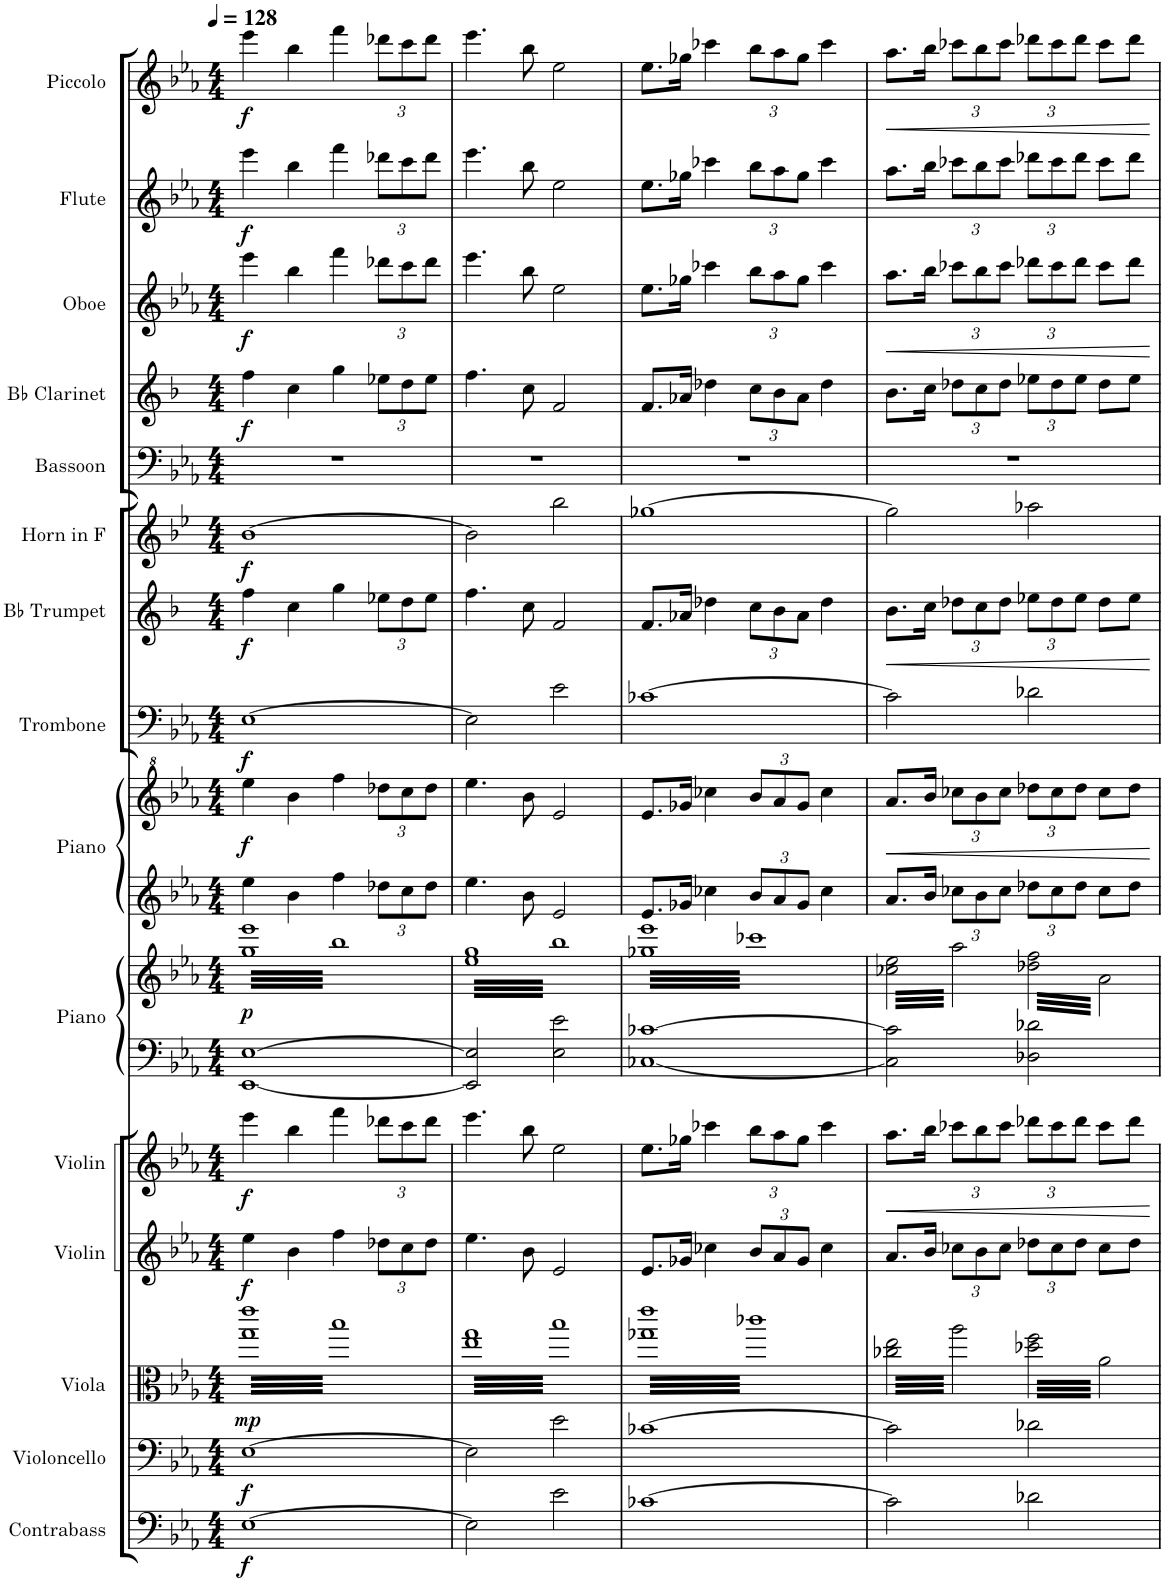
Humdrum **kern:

**kern	**dynam	**kern	**dynam	**kern	**dynam	**kern	**dynam	**kern	**dynam	**kern	**kern	**dynam	**kern	**kern	**dynam	**kern	**dynam	**kern	**dynam	**kern	**dynam	**kern	**kern	**dynam	**kern	**dynam	**kern	**dynam	**kern	**dynam
*part15	*part15	*part14	*part14	*part13	*part13	*part12	*part12	*part11	*part11	*part10	*part10	*part10	*part9	*part9	*part9	*part8	*part8	*part7	*part7	*part6	*part6	*part5	*part4	*part4	*part3	*part3	*part2	*part2	*part1	*part1
*staff17	*staff17	*staff16	*staff16	*staff15	*staff15	*staff14	*staff14	*staff13	*staff13	*staff12	*staff11	*staff11/12	*staff10	*staff9	*staff9/10	*staff8	*staff8	*staff7	*staff7	*staff6	*staff6	*staff5	*staff4	*staff4	*staff3	*staff3	*staff2	*staff2	*staff1	*staff1
*I"Contrabass	*	*I"Violoncello	*	*I"Viola	*	*I"Violin	*	*I"Violin	*	*I"Piano	*	*	*I"Piano	*	*	*I"Trombone	*	*I"Bb Trumpet	*	*I"Horn in F	*	*I"Bassoon	*I"Bb Clarinet	*	*I"Oboe	*	*I"Flute	*	*I"Piccolo	*
*I'Cb.	*	*I'Vc.	*	*I'Vla.	*	*I'Vln.	*	*I'Vln.	*	*I'Pno.	*	*	*I'Pno.	*	*	*I'Tbn.	*	*I'Bb Tpt.	*	*	*	*I'Bsn.	*I'Bb Cl.	*	*I'Ob.	*	*I'Fl.	*	*I'Picc.	*
*clefF4	*	*clefF4	*	*clefC3	*	*clefG2	*	*clefG2	*	*clefF4	*clefG2	*	*clefG2	*clefG^2	*	*clefF4	*	*clefG2	*	*clefG2	*	*clefF4	*clefG2	*	*clefG2	*	*clefG2	*	*clefG2	*
*Trd7c12	*	*	*	*Trd5c9	*	*Trd1c2	*	*Trd1c2	*	*	*	*	*	*	*	*	*	*Trd1c2	*	*Trd4c7	*	*	*Trd1c2	*	*	*	*	*	*Trd-7c-12	*
*k[b-e-a-]	*	*k[b-e-a-]	*	*k[b-e-a-]	*	*k[b-e-a-]	*	*k[b-e-a-]	*	*k[b-e-a-]	*k[b-e-a-]	*	*k[b-e-a-]	*k[b-e-a-]	*	*k[b-e-a-]	*	*k[b-]	*	*k[b-e-]	*	*k[b-e-a-]	*k[b-]	*	*k[b-e-a-]	*	*k[b-e-a-]	*	*k[b-e-a-]	*
*M4/4	*	*M4/4	*	*M4/4	*	*M4/4	*	*M4/4	*	*M4/4	*M4/4	*	*M4/4	*M4/4	*	*M4/4	*	*M4/4	*	*M4/4	*	*M4/4	*M4/4	*	*M4/4	*	*M4/4	*	*M4/4	*
*MM128	*	*MM128	*	*MM128	*	*MM128	*	*MM128	*	*MM128	*MM128	*	*MM128	*MM128	*	*MM128	*	*MM128	*	*MM128	*	*MM128	*MM128	*	*MM128	*	*MM128	*	*MM128	*
=1	=1	=1	=1	=1	=1	=1	=1	=1	=1	=1	=1	=1	=1	=1	=1	=1	=1	=1	=1	=1	=1	=1	=1	=1	=1	=1	=1	=1	=1	=1
!	!LO:DY:b	!	!LO:DY:b	!	!LO:DY:b	!	!LO:DY:b	!	!LO:DY:b	!	!	!LO:DY:b	!	!	!LO:DY:b	!	!LO:DY:b	!	!LO:DY:b	!	!LO:DY:b	!	!	!LO:DY:b	!	!LO:DY:b	!	!LO:DY:b	!	!LO:DY:b
*	*	*	*	*tremolo	*	*	*	*	*	*	*	*	*	*	*	*	*	*	*	*	*	*	*	*	*	*	*	*	*	*
*	*	*	*	*	*	*	*	*	*	*	*tremolo	*	*	*	*	*	*	*	*	*	*	*	*	*	*	*	*	*	*	*
[1E-	f	[1E-	f	64gg 64eee-LLLL	mp	4ee-\	f	4eee-\	f	[1EE- [1E-	64gg 64eee-LLLL	p	4ee-\	4eee-\	f	[1E-	f	4ff\	f	[1b-	f	1r	4ff\	f	4eee-\	f	4eee-\	f	4eee-\	f
.	.	.	.	64bb-	.	.	.	.	.	.	64bb-	.	.	.	.	.	.	.	.	.	.	.	.	.	.	.	.	.	.	.
.	.	.	.	64gg 64eee-	.	.	.	.	.	.	64gg 64eee-	.	.	.	.	.	.	.	.	.	.	.	.	.	.	.	.	.	.	.
.	.	.	.	64bb-	.	.	.	.	.	.	64bb-	.	.	.	.	.	.	.	.	.	.	.	.	.	.	.	.	.	.	.
.	.	.	.	64gg 64eee-	.	.	.	.	.	.	64gg 64eee-	.	.	.	.	.	.	.	.	.	.	.	.	.	.	.	.	.	.	.
.	.	.	.	64bb-	.	.	.	.	.	.	64bb-	.	.	.	.	.	.	.	.	.	.	.	.	.	.	.	.	.	.	.
.	.	.	.	64gg 64eee-	.	.	.	.	.	.	64gg 64eee-	.	.	.	.	.	.	.	.	.	.	.	.	.	.	.	.	.	.	.
.	.	.	.	64bb-	.	.	.	.	.	.	64bb-	.	.	.	.	.	.	.	.	.	.	.	.	.	.	.	.	.	.	.
.	.	.	.	64gg 64eee-	.	.	.	.	.	.	64gg 64eee-	.	.	.	.	.	.	.	.	.	.	.	.	.	.	.	.	.	.	.
.	.	.	.	64bb-	.	.	.	.	.	.	64bb-	.	.	.	.	.	.	.	.	.	.	.	.	.	.	.	.	.	.	.
.	.	.	.	64gg 64eee-	.	.	.	.	.	.	64gg 64eee-	.	.	.	.	.	.	.	.	.	.	.	.	.	.	.	.	.	.	.
.	.	.	.	64bb-	.	.	.	.	.	.	64bb-	.	.	.	.	.	.	.	.	.	.	.	.	.	.	.	.	.	.	.
.	.	.	.	64gg 64eee-	.	.	.	.	.	.	64gg 64eee-	.	.	.	.	.	.	.	.	.	.	.	.	.	.	.	.	.	.	.
.	.	.	.	64bb-	.	.	.	.	.	.	64bb-	.	.	.	.	.	.	.	.	.	.	.	.	.	.	.	.	.	.	.
.	.	.	.	64gg 64eee-	.	.	.	.	.	.	64gg 64eee-	.	.	.	.	.	.	.	.	.	.	.	.	.	.	.	.	.	.	.
.	.	.	.	64bb-	.	.	.	.	.	.	64bb-	.	.	.	.	.	.	.	.	.	.	.	.	.	.	.	.	.	.	.
.	.	.	.	64gg 64eee-	.	4b-\	.	4bb-\	.	.	64gg 64eee-	.	4b-\	4bb-\	.	.	.	4cc\	.	.	.	.	4cc\	.	4bb-\	.	4bb-\	.	4bb-\	.
.	.	.	.	64bb-	.	.	.	.	.	.	64bb-	.	.	.	.	.	.	.	.	.	.	.	.	.	.	.	.	.	.	.
.	.	.	.	64gg 64eee-	.	.	.	.	.	.	64gg 64eee-	.	.	.	.	.	.	.	.	.	.	.	.	.	.	.	.	.	.	.
.	.	.	.	64bb-	.	.	.	.	.	.	64bb-	.	.	.	.	.	.	.	.	.	.	.	.	.	.	.	.	.	.	.
.	.	.	.	64gg 64eee-	.	.	.	.	.	.	64gg 64eee-	.	.	.	.	.	.	.	.	.	.	.	.	.	.	.	.	.	.	.
.	.	.	.	64bb-	.	.	.	.	.	.	64bb-	.	.	.	.	.	.	.	.	.	.	.	.	.	.	.	.	.	.	.
.	.	.	.	64gg 64eee-	.	.	.	.	.	.	64gg 64eee-	.	.	.	.	.	.	.	.	.	.	.	.	.	.	.	.	.	.	.
.	.	.	.	64bb-	.	.	.	.	.	.	64bb-	.	.	.	.	.	.	.	.	.	.	.	.	.	.	.	.	.	.	.
.	.	.	.	64gg 64eee-	.	.	.	.	.	.	64gg 64eee-	.	.	.	.	.	.	.	.	.	.	.	.	.	.	.	.	.	.	.
.	.	.	.	64bb-	.	.	.	.	.	.	64bb-	.	.	.	.	.	.	.	.	.	.	.	.	.	.	.	.	.	.	.
.	.	.	.	64gg 64eee-	.	.	.	.	.	.	64gg 64eee-	.	.	.	.	.	.	.	.	.	.	.	.	.	.	.	.	.	.	.
.	.	.	.	64bb-	.	.	.	.	.	.	64bb-	.	.	.	.	.	.	.	.	.	.	.	.	.	.	.	.	.	.	.
.	.	.	.	64gg 64eee-	.	.	.	.	.	.	64gg 64eee-	.	.	.	.	.	.	.	.	.	.	.	.	.	.	.	.	.	.	.
.	.	.	.	64bb-	.	.	.	.	.	.	64bb-	.	.	.	.	.	.	.	.	.	.	.	.	.	.	.	.	.	.	.
.	.	.	.	64gg 64eee-	.	.	.	.	.	.	64gg 64eee-	.	.	.	.	.	.	.	.	.	.	.	.	.	.	.	.	.	.	.
.	.	.	.	64bb-	.	.	.	.	.	.	64bb-	.	.	.	.	.	.	.	.	.	.	.	.	.	.	.	.	.	.	.
.	.	.	.	64gg 64eee-	.	4ff\	.	4fff\	.	.	64gg 64eee-	.	4ff\	4fff\	.	.	.	4gg\	.	.	.	.	4gg\	.	4fff\	.	4fff\	.	4fff\	.
.	.	.	.	64bb-	.	.	.	.	.	.	64bb-	.	.	.	.	.	.	.	.	.	.	.	.	.	.	.	.	.	.	.
.	.	.	.	64gg 64eee-	.	.	.	.	.	.	64gg 64eee-	.	.	.	.	.	.	.	.	.	.	.	.	.	.	.	.	.	.	.
.	.	.	.	64bb-	.	.	.	.	.	.	64bb-	.	.	.	.	.	.	.	.	.	.	.	.	.	.	.	.	.	.	.
.	.	.	.	64gg 64eee-	.	.	.	.	.	.	64gg 64eee-	.	.	.	.	.	.	.	.	.	.	.	.	.	.	.	.	.	.	.
.	.	.	.	64bb-	.	.	.	.	.	.	64bb-	.	.	.	.	.	.	.	.	.	.	.	.	.	.	.	.	.	.	.
.	.	.	.	64gg 64eee-	.	.	.	.	.	.	64gg 64eee-	.	.	.	.	.	.	.	.	.	.	.	.	.	.	.	.	.	.	.
.	.	.	.	64bb-	.	.	.	.	.	.	64bb-	.	.	.	.	.	.	.	.	.	.	.	.	.	.	.	.	.	.	.
.	.	.	.	64gg 64eee-	.	.	.	.	.	.	64gg 64eee-	.	.	.	.	.	.	.	.	.	.	.	.	.	.	.	.	.	.	.
.	.	.	.	64bb-	.	.	.	.	.	.	64bb-	.	.	.	.	.	.	.	.	.	.	.	.	.	.	.	.	.	.	.
.	.	.	.	64gg 64eee-	.	.	.	.	.	.	64gg 64eee-	.	.	.	.	.	.	.	.	.	.	.	.	.	.	.	.	.	.	.
.	.	.	.	64bb-	.	.	.	.	.	.	64bb-	.	.	.	.	.	.	.	.	.	.	.	.	.	.	.	.	.	.	.
.	.	.	.	64gg 64eee-	.	.	.	.	.	.	64gg 64eee-	.	.	.	.	.	.	.	.	.	.	.	.	.	.	.	.	.	.	.
.	.	.	.	64bb-	.	.	.	.	.	.	64bb-	.	.	.	.	.	.	.	.	.	.	.	.	.	.	.	.	.	.	.
.	.	.	.	64gg 64eee-	.	.	.	.	.	.	64gg 64eee-	.	.	.	.	.	.	.	.	.	.	.	.	.	.	.	.	.	.	.
.	.	.	.	64bb-	.	.	.	.	.	.	64bb-	.	.	.	.	.	.	.	.	.	.	.	.	.	.	.	.	.	.	.
*	*	*	*	*	*	*Xbrackettup	*	*Xbrackettup	*	*	*	*	*Xbrackettup	*Xbrackettup	*	*	*	*Xbrackettup	*	*	*	*	*Xbrackettup	*	*Xbrackettup	*	*Xbrackettup	*	*Xbrackettup	*
.	.	.	.	64gg 64eee-	.	12dd-X\L	.	12ddd-X\L	.	.	64gg 64eee-	.	12dd-X\L	12ddd-X\L	.	.	.	12ee-X\L	.	.	.	.	12ee-X\L	.	12ddd-X\L	.	12ddd-X\L	.	12ddd-X\L	.
.	.	.	.	64bb-	.	.	.	.	.	.	64bb-	.	.	.	.	.	.	.	.	.	.	.	.	.	.	.	.	.	.	.
.	.	.	.	64gg 64eee-	.	.	.	.	.	.	64gg 64eee-	.	.	.	.	.	.	.	.	.	.	.	.	.	.	.	.	.	.	.
.	.	.	.	64bb-	.	.	.	.	.	.	64bb-	.	.	.	.	.	.	.	.	.	.	.	.	.	.	.	.	.	.	.
.	.	.	.	64gg 64eee-	.	.	.	.	.	.	64gg 64eee-	.	.	.	.	.	.	.	.	.	.	.	.	.	.	.	.	.	.	.
.	.	.	.	64bb-	.	.	.	.	.	.	64bb-	.	.	.	.	.	.	.	.	.	.	.	.	.	.	.	.	.	.	.
.	.	.	.	.	.	12cc\	.	12ccc\	.	.	.	.	12cc\	12ccc\	.	.	.	12dd\	.	.	.	.	12dd\	.	12ccc\	.	12ccc\	.	12ccc\	.
.	.	.	.	64gg 64eee-	.	.	.	.	.	.	64gg 64eee-	.	.	.	.	.	.	.	.	.	.	.	.	.	.	.	.	.	.	.
.	.	.	.	64bb-	.	.	.	.	.	.	64bb-	.	.	.	.	.	.	.	.	.	.	.	.	.	.	.	.	.	.	.
.	.	.	.	64gg 64eee-	.	.	.	.	.	.	64gg 64eee-	.	.	.	.	.	.	.	.	.	.	.	.	.	.	.	.	.	.	.
.	.	.	.	64bb-	.	.	.	.	.	.	64bb-	.	.	.	.	.	.	.	.	.	.	.	.	.	.	.	.	.	.	.
.	.	.	.	64gg 64eee-	.	.	.	.	.	.	64gg 64eee-	.	.	.	.	.	.	.	.	.	.	.	.	.	.	.	.	.	.	.
.	.	.	.	.	.	12dd-\J	.	12ddd-\J	.	.	.	.	12dd-\J	12ddd-\J	.	.	.	12ee-\J	.	.	.	.	12ee-\J	.	12ddd-\J	.	12ddd-\J	.	12ddd-\J	.
.	.	.	.	64bb-	.	.	.	.	.	.	64bb-	.	.	.	.	.	.	.	.	.	.	.	.	.	.	.	.	.	.	.
.	.	.	.	64gg 64eee-	.	.	.	.	.	.	64gg 64eee-	.	.	.	.	.	.	.	.	.	.	.	.	.	.	.	.	.	.	.
.	.	.	.	64bb-	.	.	.	.	.	.	64bb-	.	.	.	.	.	.	.	.	.	.	.	.	.	.	.	.	.	.	.
.	.	.	.	64gg 64eee-	.	.	.	.	.	.	64gg 64eee-	.	.	.	.	.	.	.	.	.	.	.	.	.	.	.	.	.	.	.
.	.	.	.	64bb-JJJJ	.	.	.	.	.	.	64bb-JJJJ	.	.	.	.	.	.	.	.	.	.	.	.	.	.	.	.	.	.	.
=2	=2	=2	=2	=2	=2	=2	=2	=2	=2	=2	=2	=2	=2	=2	=2	=2	=2	=2	=2	=2	=2	=2	=2	=2	=2	=2	=2	=2	=2	=2
2E-\]	.	2E-\]	.	64ee- 64ggLLLL	.	4.ee-\	.	4.eee-\	.	2EE-/] 2E-/]	64ee- 64ggLLLL	.	4.ee-\	4.eee-\	.	2E-\]	.	4.ff\	.	2b-\]	.	1r	4.ff\	.	4.eee-\	.	4.eee-\	.	4.eee-\	.
.	.	.	.	64bb-	.	.	.	.	.	.	64bb-	.	.	.	.	.	.	.	.	.	.	.	.	.	.	.	.	.	.	.
.	.	.	.	64ee- 64gg	.	.	.	.	.	.	64ee- 64gg	.	.	.	.	.	.	.	.	.	.	.	.	.	.	.	.	.	.	.
.	.	.	.	64bb-	.	.	.	.	.	.	64bb-	.	.	.	.	.	.	.	.	.	.	.	.	.	.	.	.	.	.	.
.	.	.	.	64ee- 64gg	.	.	.	.	.	.	64ee- 64gg	.	.	.	.	.	.	.	.	.	.	.	.	.	.	.	.	.	.	.
.	.	.	.	64bb-	.	.	.	.	.	.	64bb-	.	.	.	.	.	.	.	.	.	.	.	.	.	.	.	.	.	.	.
.	.	.	.	64ee- 64gg	.	.	.	.	.	.	64ee- 64gg	.	.	.	.	.	.	.	.	.	.	.	.	.	.	.	.	.	.	.
.	.	.	.	64bb-	.	.	.	.	.	.	64bb-	.	.	.	.	.	.	.	.	.	.	.	.	.	.	.	.	.	.	.
.	.	.	.	64ee- 64gg	.	.	.	.	.	.	64ee- 64gg	.	.	.	.	.	.	.	.	.	.	.	.	.	.	.	.	.	.	.
.	.	.	.	64bb-	.	.	.	.	.	.	64bb-	.	.	.	.	.	.	.	.	.	.	.	.	.	.	.	.	.	.	.
.	.	.	.	64ee- 64gg	.	.	.	.	.	.	64ee- 64gg	.	.	.	.	.	.	.	.	.	.	.	.	.	.	.	.	.	.	.
.	.	.	.	64bb-	.	.	.	.	.	.	64bb-	.	.	.	.	.	.	.	.	.	.	.	.	.	.	.	.	.	.	.
.	.	.	.	64ee- 64gg	.	.	.	.	.	.	64ee- 64gg	.	.	.	.	.	.	.	.	.	.	.	.	.	.	.	.	.	.	.
.	.	.	.	64bb-	.	.	.	.	.	.	64bb-	.	.	.	.	.	.	.	.	.	.	.	.	.	.	.	.	.	.	.
.	.	.	.	64ee- 64gg	.	.	.	.	.	.	64ee- 64gg	.	.	.	.	.	.	.	.	.	.	.	.	.	.	.	.	.	.	.
.	.	.	.	64bb-	.	.	.	.	.	.	64bb-	.	.	.	.	.	.	.	.	.	.	.	.	.	.	.	.	.	.	.
.	.	.	.	64ee- 64gg	.	.	.	.	.	.	64ee- 64gg	.	.	.	.	.	.	.	.	.	.	.	.	.	.	.	.	.	.	.
.	.	.	.	64bb-	.	.	.	.	.	.	64bb-	.	.	.	.	.	.	.	.	.	.	.	.	.	.	.	.	.	.	.
.	.	.	.	64ee- 64gg	.	.	.	.	.	.	64ee- 64gg	.	.	.	.	.	.	.	.	.	.	.	.	.	.	.	.	.	.	.
.	.	.	.	64bb-	.	.	.	.	.	.	64bb-	.	.	.	.	.	.	.	.	.	.	.	.	.	.	.	.	.	.	.
.	.	.	.	64ee- 64gg	.	.	.	.	.	.	64ee- 64gg	.	.	.	.	.	.	.	.	.	.	.	.	.	.	.	.	.	.	.
.	.	.	.	64bb-	.	.	.	.	.	.	64bb-	.	.	.	.	.	.	.	.	.	.	.	.	.	.	.	.	.	.	.
.	.	.	.	64ee- 64gg	.	.	.	.	.	.	64ee- 64gg	.	.	.	.	.	.	.	.	.	.	.	.	.	.	.	.	.	.	.
.	.	.	.	64bb-	.	.	.	.	.	.	64bb-	.	.	.	.	.	.	.	.	.	.	.	.	.	.	.	.	.	.	.
.	.	.	.	64ee- 64gg	.	8b-\	.	8bb-\	.	.	64ee- 64gg	.	8b-\	8bb-\	.	.	.	8cc\	.	.	.	.	8cc\	.	8bb-\	.	8bb-\	.	8bb-\	.
.	.	.	.	64bb-	.	.	.	.	.	.	64bb-	.	.	.	.	.	.	.	.	.	.	.	.	.	.	.	.	.	.	.
.	.	.	.	64ee- 64gg	.	.	.	.	.	.	64ee- 64gg	.	.	.	.	.	.	.	.	.	.	.	.	.	.	.	.	.	.	.
.	.	.	.	64bb-	.	.	.	.	.	.	64bb-	.	.	.	.	.	.	.	.	.	.	.	.	.	.	.	.	.	.	.
.	.	.	.	64ee- 64gg	.	.	.	.	.	.	64ee- 64gg	.	.	.	.	.	.	.	.	.	.	.	.	.	.	.	.	.	.	.
.	.	.	.	64bb-	.	.	.	.	.	.	64bb-	.	.	.	.	.	.	.	.	.	.	.	.	.	.	.	.	.	.	.
.	.	.	.	64ee- 64gg	.	.	.	.	.	.	64ee- 64gg	.	.	.	.	.	.	.	.	.	.	.	.	.	.	.	.	.	.	.
.	.	.	.	64bb-	.	.	.	.	.	.	64bb-	.	.	.	.	.	.	.	.	.	.	.	.	.	.	.	.	.	.	.
2e-\	.	2e-\	.	64ee- 64gg	.	2e-/	.	2ee-\	.	2E-\ 2e-\	64ee- 64gg	.	2e-/	2ee-/	.	2e-\	.	2f/	.	2bb-\	.	.	2f/	.	2ee-\	.	2ee-\	.	2ee-\	.
.	.	.	.	64bb-	.	.	.	.	.	.	64bb-	.	.	.	.	.	.	.	.	.	.	.	.	.	.	.	.	.	.	.
.	.	.	.	64ee- 64gg	.	.	.	.	.	.	64ee- 64gg	.	.	.	.	.	.	.	.	.	.	.	.	.	.	.	.	.	.	.
.	.	.	.	64bb-	.	.	.	.	.	.	64bb-	.	.	.	.	.	.	.	.	.	.	.	.	.	.	.	.	.	.	.
.	.	.	.	64ee- 64gg	.	.	.	.	.	.	64ee- 64gg	.	.	.	.	.	.	.	.	.	.	.	.	.	.	.	.	.	.	.
.	.	.	.	64bb-	.	.	.	.	.	.	64bb-	.	.	.	.	.	.	.	.	.	.	.	.	.	.	.	.	.	.	.
.	.	.	.	64ee- 64gg	.	.	.	.	.	.	64ee- 64gg	.	.	.	.	.	.	.	.	.	.	.	.	.	.	.	.	.	.	.
.	.	.	.	64bb-	.	.	.	.	.	.	64bb-	.	.	.	.	.	.	.	.	.	.	.	.	.	.	.	.	.	.	.
.	.	.	.	64ee- 64gg	.	.	.	.	.	.	64ee- 64gg	.	.	.	.	.	.	.	.	.	.	.	.	.	.	.	.	.	.	.
.	.	.	.	64bb-	.	.	.	.	.	.	64bb-	.	.	.	.	.	.	.	.	.	.	.	.	.	.	.	.	.	.	.
.	.	.	.	64ee- 64gg	.	.	.	.	.	.	64ee- 64gg	.	.	.	.	.	.	.	.	.	.	.	.	.	.	.	.	.	.	.
.	.	.	.	64bb-	.	.	.	.	.	.	64bb-	.	.	.	.	.	.	.	.	.	.	.	.	.	.	.	.	.	.	.
.	.	.	.	64ee- 64gg	.	.	.	.	.	.	64ee- 64gg	.	.	.	.	.	.	.	.	.	.	.	.	.	.	.	.	.	.	.
.	.	.	.	64bb-	.	.	.	.	.	.	64bb-	.	.	.	.	.	.	.	.	.	.	.	.	.	.	.	.	.	.	.
.	.	.	.	64ee- 64gg	.	.	.	.	.	.	64ee- 64gg	.	.	.	.	.	.	.	.	.	.	.	.	.	.	.	.	.	.	.
.	.	.	.	64bb-	.	.	.	.	.	.	64bb-	.	.	.	.	.	.	.	.	.	.	.	.	.	.	.	.	.	.	.
.	.	.	.	64ee- 64gg	.	.	.	.	.	.	64ee- 64gg	.	.	.	.	.	.	.	.	.	.	.	.	.	.	.	.	.	.	.
.	.	.	.	64bb-	.	.	.	.	.	.	64bb-	.	.	.	.	.	.	.	.	.	.	.	.	.	.	.	.	.	.	.
.	.	.	.	64ee- 64gg	.	.	.	.	.	.	64ee- 64gg	.	.	.	.	.	.	.	.	.	.	.	.	.	.	.	.	.	.	.
.	.	.	.	64bb-	.	.	.	.	.	.	64bb-	.	.	.	.	.	.	.	.	.	.	.	.	.	.	.	.	.	.	.
.	.	.	.	64ee- 64gg	.	.	.	.	.	.	64ee- 64gg	.	.	.	.	.	.	.	.	.	.	.	.	.	.	.	.	.	.	.
.	.	.	.	64bb-	.	.	.	.	.	.	64bb-	.	.	.	.	.	.	.	.	.	.	.	.	.	.	.	.	.	.	.
.	.	.	.	64ee- 64gg	.	.	.	.	.	.	64ee- 64gg	.	.	.	.	.	.	.	.	.	.	.	.	.	.	.	.	.	.	.
.	.	.	.	64bb-	.	.	.	.	.	.	64bb-	.	.	.	.	.	.	.	.	.	.	.	.	.	.	.	.	.	.	.
.	.	.	.	64ee- 64gg	.	.	.	.	.	.	64ee- 64gg	.	.	.	.	.	.	.	.	.	.	.	.	.	.	.	.	.	.	.
.	.	.	.	64bb-	.	.	.	.	.	.	64bb-	.	.	.	.	.	.	.	.	.	.	.	.	.	.	.	.	.	.	.
.	.	.	.	64ee- 64gg	.	.	.	.	.	.	64ee- 64gg	.	.	.	.	.	.	.	.	.	.	.	.	.	.	.	.	.	.	.
.	.	.	.	64bb-	.	.	.	.	.	.	64bb-	.	.	.	.	.	.	.	.	.	.	.	.	.	.	.	.	.	.	.
.	.	.	.	64ee- 64gg	.	.	.	.	.	.	64ee- 64gg	.	.	.	.	.	.	.	.	.	.	.	.	.	.	.	.	.	.	.
.	.	.	.	64bb-	.	.	.	.	.	.	64bb-	.	.	.	.	.	.	.	.	.	.	.	.	.	.	.	.	.	.	.
.	.	.	.	64ee- 64gg	.	.	.	.	.	.	64ee- 64gg	.	.	.	.	.	.	.	.	.	.	.	.	.	.	.	.	.	.	.
.	.	.	.	64bb-JJJJ	.	.	.	.	.	.	64bb-JJJJ	.	.	.	.	.	.	.	.	.	.	.	.	.	.	.	.	.	.	.
=3	=3	=3	=3	=3	=3	=3	=3	=3	=3	=3	=3	=3	=3	=3	=3	=3	=3	=3	=3	=3	=3	=3	=3	=3	=3	=3	=3	=3	=3	=3
[1c-X	.	[1c-X	.	64gg-X 64eee-LLLL	.	8.e-/L	.	8.ee-\L	.	[1C-X [1c-X	64gg-X 64eee-LLLL	.	8.e-/L	8.ee-/L	.	[1c-X	.	8.f/L	.	[1gg-X	.	1r	8.f/L	.	8.ee-\L	.	8.ee-\L	.	8.ee-\L	.
.	.	.	.	64ccc-X	.	.	.	.	.	.	64ccc-X	.	.	.	.	.	.	.	.	.	.	.	.	.	.	.	.	.	.	.
.	.	.	.	64gg-X 64eee-	.	.	.	.	.	.	64gg-X 64eee-	.	.	.	.	.	.	.	.	.	.	.	.	.	.	.	.	.	.	.
.	.	.	.	64ccc-X	.	.	.	.	.	.	64ccc-X	.	.	.	.	.	.	.	.	.	.	.	.	.	.	.	.	.	.	.
.	.	.	.	64gg-X 64eee-	.	.	.	.	.	.	64gg-X 64eee-	.	.	.	.	.	.	.	.	.	.	.	.	.	.	.	.	.	.	.
.	.	.	.	64ccc-X	.	.	.	.	.	.	64ccc-X	.	.	.	.	.	.	.	.	.	.	.	.	.	.	.	.	.	.	.
.	.	.	.	64gg-X 64eee-	.	.	.	.	.	.	64gg-X 64eee-	.	.	.	.	.	.	.	.	.	.	.	.	.	.	.	.	.	.	.
.	.	.	.	64ccc-X	.	.	.	.	.	.	64ccc-X	.	.	.	.	.	.	.	.	.	.	.	.	.	.	.	.	.	.	.
.	.	.	.	64gg-X 64eee-	.	.	.	.	.	.	64gg-X 64eee-	.	.	.	.	.	.	.	.	.	.	.	.	.	.	.	.	.	.	.
.	.	.	.	64ccc-X	.	.	.	.	.	.	64ccc-X	.	.	.	.	.	.	.	.	.	.	.	.	.	.	.	.	.	.	.
.	.	.	.	64gg-X 64eee-	.	.	.	.	.	.	64gg-X 64eee-	.	.	.	.	.	.	.	.	.	.	.	.	.	.	.	.	.	.	.
.	.	.	.	64ccc-X	.	.	.	.	.	.	64ccc-X	.	.	.	.	.	.	.	.	.	.	.	.	.	.	.	.	.	.	.
.	.	.	.	64gg-X 64eee-	.	16g-X/Jk	.	16gg-X\Jk	.	.	64gg-X 64eee-	.	16g-X/Jk	16gg-X/Jk	.	.	.	16a-X/Jk	.	.	.	.	16a-X/Jk	.	16gg-X\Jk	.	16gg-X\Jk	.	16gg-X\Jk	.
.	.	.	.	64ccc-X	.	.	.	.	.	.	64ccc-X	.	.	.	.	.	.	.	.	.	.	.	.	.	.	.	.	.	.	.
.	.	.	.	64gg-X 64eee-	.	.	.	.	.	.	64gg-X 64eee-	.	.	.	.	.	.	.	.	.	.	.	.	.	.	.	.	.	.	.
.	.	.	.	64ccc-X	.	.	.	.	.	.	64ccc-X	.	.	.	.	.	.	.	.	.	.	.	.	.	.	.	.	.	.	.
.	.	.	.	64gg-X 64eee-	.	4cc-X\	.	4ccc-X\	.	.	64gg-X 64eee-	.	4cc-X\	4ccc-X\	.	.	.	4dd-X\	.	.	.	.	4dd-X\	.	4ccc-X\	.	4ccc-X\	.	4ccc-X\	.
.	.	.	.	64ccc-X	.	.	.	.	.	.	64ccc-X	.	.	.	.	.	.	.	.	.	.	.	.	.	.	.	.	.	.	.
.	.	.	.	64gg-X 64eee-	.	.	.	.	.	.	64gg-X 64eee-	.	.	.	.	.	.	.	.	.	.	.	.	.	.	.	.	.	.	.
.	.	.	.	64ccc-X	.	.	.	.	.	.	64ccc-X	.	.	.	.	.	.	.	.	.	.	.	.	.	.	.	.	.	.	.
.	.	.	.	64gg-X 64eee-	.	.	.	.	.	.	64gg-X 64eee-	.	.	.	.	.	.	.	.	.	.	.	.	.	.	.	.	.	.	.
.	.	.	.	64ccc-X	.	.	.	.	.	.	64ccc-X	.	.	.	.	.	.	.	.	.	.	.	.	.	.	.	.	.	.	.
.	.	.	.	64gg-X 64eee-	.	.	.	.	.	.	64gg-X 64eee-	.	.	.	.	.	.	.	.	.	.	.	.	.	.	.	.	.	.	.
.	.	.	.	64ccc-X	.	.	.	.	.	.	64ccc-X	.	.	.	.	.	.	.	.	.	.	.	.	.	.	.	.	.	.	.
.	.	.	.	64gg-X 64eee-	.	.	.	.	.	.	64gg-X 64eee-	.	.	.	.	.	.	.	.	.	.	.	.	.	.	.	.	.	.	.
.	.	.	.	64ccc-X	.	.	.	.	.	.	64ccc-X	.	.	.	.	.	.	.	.	.	.	.	.	.	.	.	.	.	.	.
.	.	.	.	64gg-X 64eee-	.	.	.	.	.	.	64gg-X 64eee-	.	.	.	.	.	.	.	.	.	.	.	.	.	.	.	.	.	.	.
.	.	.	.	64ccc-X	.	.	.	.	.	.	64ccc-X	.	.	.	.	.	.	.	.	.	.	.	.	.	.	.	.	.	.	.
.	.	.	.	64gg-X 64eee-	.	.	.	.	.	.	64gg-X 64eee-	.	.	.	.	.	.	.	.	.	.	.	.	.	.	.	.	.	.	.
.	.	.	.	64ccc-X	.	.	.	.	.	.	64ccc-X	.	.	.	.	.	.	.	.	.	.	.	.	.	.	.	.	.	.	.
.	.	.	.	64gg-X 64eee-	.	.	.	.	.	.	64gg-X 64eee-	.	.	.	.	.	.	.	.	.	.	.	.	.	.	.	.	.	.	.
.	.	.	.	64ccc-X	.	.	.	.	.	.	64ccc-X	.	.	.	.	.	.	.	.	.	.	.	.	.	.	.	.	.	.	.
.	.	.	.	64gg-X 64eee-	.	12b-/L	.	12bb-\L	.	.	64gg-X 64eee-	.	12b-/L	12bb-/L	.	.	.	12cc\L	.	.	.	.	12cc\L	.	12bb-\L	.	12bb-\L	.	12bb-\L	.
.	.	.	.	64ccc-X	.	.	.	.	.	.	64ccc-X	.	.	.	.	.	.	.	.	.	.	.	.	.	.	.	.	.	.	.
.	.	.	.	64gg-X 64eee-	.	.	.	.	.	.	64gg-X 64eee-	.	.	.	.	.	.	.	.	.	.	.	.	.	.	.	.	.	.	.
.	.	.	.	64ccc-X	.	.	.	.	.	.	64ccc-X	.	.	.	.	.	.	.	.	.	.	.	.	.	.	.	.	.	.	.
.	.	.	.	64gg-X 64eee-	.	.	.	.	.	.	64gg-X 64eee-	.	.	.	.	.	.	.	.	.	.	.	.	.	.	.	.	.	.	.
.	.	.	.	64ccc-X	.	.	.	.	.	.	64ccc-X	.	.	.	.	.	.	.	.	.	.	.	.	.	.	.	.	.	.	.
.	.	.	.	.	.	12a-/	.	12aa-\	.	.	.	.	12a-/	12aa-/	.	.	.	12b-\	.	.	.	.	12b-\	.	12aa-\	.	12aa-\	.	12aa-\	.
.	.	.	.	64gg-X 64eee-	.	.	.	.	.	.	64gg-X 64eee-	.	.	.	.	.	.	.	.	.	.	.	.	.	.	.	.	.	.	.
.	.	.	.	64ccc-X	.	.	.	.	.	.	64ccc-X	.	.	.	.	.	.	.	.	.	.	.	.	.	.	.	.	.	.	.
.	.	.	.	64gg-X 64eee-	.	.	.	.	.	.	64gg-X 64eee-	.	.	.	.	.	.	.	.	.	.	.	.	.	.	.	.	.	.	.
.	.	.	.	64ccc-X	.	.	.	.	.	.	64ccc-X	.	.	.	.	.	.	.	.	.	.	.	.	.	.	.	.	.	.	.
.	.	.	.	64gg-X 64eee-	.	.	.	.	.	.	64gg-X 64eee-	.	.	.	.	.	.	.	.	.	.	.	.	.	.	.	.	.	.	.
.	.	.	.	.	.	12g-/J	.	12gg-\J	.	.	.	.	12g-/J	12gg-/J	.	.	.	12a-\J	.	.	.	.	12a-\J	.	12gg-\J	.	12gg-\J	.	12gg-\J	.
.	.	.	.	64ccc-X	.	.	.	.	.	.	64ccc-X	.	.	.	.	.	.	.	.	.	.	.	.	.	.	.	.	.	.	.
.	.	.	.	64gg-X 64eee-	.	.	.	.	.	.	64gg-X 64eee-	.	.	.	.	.	.	.	.	.	.	.	.	.	.	.	.	.	.	.
.	.	.	.	64ccc-X	.	.	.	.	.	.	64ccc-X	.	.	.	.	.	.	.	.	.	.	.	.	.	.	.	.	.	.	.
.	.	.	.	64gg-X 64eee-	.	.	.	.	.	.	64gg-X 64eee-	.	.	.	.	.	.	.	.	.	.	.	.	.	.	.	.	.	.	.
.	.	.	.	64ccc-X	.	.	.	.	.	.	64ccc-X	.	.	.	.	.	.	.	.	.	.	.	.	.	.	.	.	.	.	.
.	.	.	.	64gg-X 64eee-	.	4cc-\	.	4ccc-\	.	.	64gg-X 64eee-	.	4cc-\	4ccc-\	.	.	.	4dd-\	.	.	.	.	4dd-\	.	4ccc-\	.	4ccc-\	.	4ccc-\	.
.	.	.	.	64ccc-X	.	.	.	.	.	.	64ccc-X	.	.	.	.	.	.	.	.	.	.	.	.	.	.	.	.	.	.	.
.	.	.	.	64gg-X 64eee-	.	.	.	.	.	.	64gg-X 64eee-	.	.	.	.	.	.	.	.	.	.	.	.	.	.	.	.	.	.	.
.	.	.	.	64ccc-X	.	.	.	.	.	.	64ccc-X	.	.	.	.	.	.	.	.	.	.	.	.	.	.	.	.	.	.	.
.	.	.	.	64gg-X 64eee-	.	.	.	.	.	.	64gg-X 64eee-	.	.	.	.	.	.	.	.	.	.	.	.	.	.	.	.	.	.	.
.	.	.	.	64ccc-X	.	.	.	.	.	.	64ccc-X	.	.	.	.	.	.	.	.	.	.	.	.	.	.	.	.	.	.	.
.	.	.	.	64gg-X 64eee-	.	.	.	.	.	.	64gg-X 64eee-	.	.	.	.	.	.	.	.	.	.	.	.	.	.	.	.	.	.	.
.	.	.	.	64ccc-X	.	.	.	.	.	.	64ccc-X	.	.	.	.	.	.	.	.	.	.	.	.	.	.	.	.	.	.	.
.	.	.	.	64gg-X 64eee-	.	.	.	.	.	.	64gg-X 64eee-	.	.	.	.	.	.	.	.	.	.	.	.	.	.	.	.	.	.	.
.	.	.	.	64ccc-X	.	.	.	.	.	.	64ccc-X	.	.	.	.	.	.	.	.	.	.	.	.	.	.	.	.	.	.	.
.	.	.	.	64gg-X 64eee-	.	.	.	.	.	.	64gg-X 64eee-	.	.	.	.	.	.	.	.	.	.	.	.	.	.	.	.	.	.	.
.	.	.	.	64ccc-X	.	.	.	.	.	.	64ccc-X	.	.	.	.	.	.	.	.	.	.	.	.	.	.	.	.	.	.	.
.	.	.	.	64gg-X 64eee-	.	.	.	.	.	.	64gg-X 64eee-	.	.	.	.	.	.	.	.	.	.	.	.	.	.	.	.	.	.	.
.	.	.	.	64ccc-X	.	.	.	.	.	.	64ccc-X	.	.	.	.	.	.	.	.	.	.	.	.	.	.	.	.	.	.	.
.	.	.	.	64gg-X 64eee-	.	.	.	.	.	.	64gg-X 64eee-	.	.	.	.	.	.	.	.	.	.	.	.	.	.	.	.	.	.	.
.	.	.	.	64ccc-XJJJJ	.	.	.	.	.	.	64ccc-XJJJJ	.	.	.	.	.	.	.	.	.	.	.	.	.	.	.	.	.	.	.
=4	=4	=4	=4	=4	=4	=4	=4	=4	=4	=4	=4	=4	=4	=4	=4	=4	=4	=4	=4	=4	=4	=4	=4	=4	=4	=4	=4	=4	=4	=4
!	!	!	!	!	!	!	!	!	!LO:HP:b	!	!	!	!	!	!LO:HP:b	!	!	!	!LO:HP:b	!	!	!	!	!	!	!LO:HP:b	!	!	!	!LO:HP:b
2c-\]	.	2c-\]	.	64cc-X\ 64ee-\LLLL	.	8.a-/L	.	8.aa-\L	<	2C-\] 2c-\]	64cc-X\ 64ee-\LLLL	.	8.a-/L	8.aa-/L	<	2c-\]	.	8.b-\L	<	2gg-\]	.	1r	8.b-\L	.	8.aa-\L	<	8.aa-\L	.	8.aa-\L	<
.	.	.	.	64aa-\	.	.	.	.	.	.	64aa-\	.	.	.	.	.	.	.	.	.	.	.	.	.	.	.	.	.	.	.
.	.	.	.	64cc-X\ 64ee-\	.	.	.	.	.	.	64cc-X\ 64ee-\	.	.	.	.	.	.	.	.	.	.	.	.	.	.	.	.	.	.	.
.	.	.	.	64aa-\	.	.	.	.	.	.	64aa-\	.	.	.	.	.	.	.	.	.	.	.	.	.	.	.	.	.	.	.
.	.	.	.	64cc-X\ 64ee-\	.	.	.	.	.	.	64cc-X\ 64ee-\	.	.	.	.	.	.	.	.	.	.	.	.	.	.	.	.	.	.	.
.	.	.	.	64aa-\	.	.	.	.	.	.	64aa-\	.	.	.	.	.	.	.	.	.	.	.	.	.	.	.	.	.	.	.
.	.	.	.	64cc-X\ 64ee-\	.	.	.	.	.	.	64cc-X\ 64ee-\	.	.	.	.	.	.	.	.	.	.	.	.	.	.	.	.	.	.	.
.	.	.	.	64aa-\	.	.	.	.	.	.	64aa-\	.	.	.	.	.	.	.	.	.	.	.	.	.	.	.	.	.	.	.
.	.	.	.	64cc-X\ 64ee-\	.	.	.	.	.	.	64cc-X\ 64ee-\	.	.	.	.	.	.	.	.	.	.	.	.	.	.	.	.	.	.	.
.	.	.	.	64aa-\	.	.	.	.	.	.	64aa-\	.	.	.	.	.	.	.	.	.	.	.	.	.	.	.	.	.	.	.
.	.	.	.	64cc-X\ 64ee-\	.	.	.	.	.	.	64cc-X\ 64ee-\	.	.	.	.	.	.	.	.	.	.	.	.	.	.	.	.	.	.	.
.	.	.	.	64aa-\	.	.	.	.	.	.	64aa-\	.	.	.	.	.	.	.	.	.	.	.	.	.	.	.	.	.	.	.
.	.	.	.	64cc-X\ 64ee-\	.	16b-/Jk	.	16bb-\Jk	.	.	64cc-X\ 64ee-\	.	16b-/Jk	16bb-/Jk	.	.	.	16cc\Jk	.	.	.	.	16cc\Jk	.	16bb-\Jk	.	16bb-\Jk	.	16bb-\Jk	.
.	.	.	.	64aa-\	.	.	.	.	.	.	64aa-\	.	.	.	.	.	.	.	.	.	.	.	.	.	.	.	.	.	.	.
.	.	.	.	64cc-X\ 64ee-\	.	.	.	.	.	.	64cc-X\ 64ee-\	.	.	.	.	.	.	.	.	.	.	.	.	.	.	.	.	.	.	.
.	.	.	.	64aa-\	.	.	.	.	.	.	64aa-\	.	.	.	.	.	.	.	.	.	.	.	.	.	.	.	.	.	.	.
.	.	.	.	64cc-X\ 64ee-\	.	12cc-X\L	.	12ccc-X\L	.	.	64cc-X\ 64ee-\	.	12cc-X\L	12ccc-X\L	.	.	.	12dd-X\L	.	.	.	.	12dd-X\L	.	12ccc-X\L	.	12ccc-X\L	.	12ccc-X\L	.
.	.	.	.	64aa-\	.	.	.	.	.	.	64aa-\	.	.	.	.	.	.	.	.	.	.	.	.	.	.	.	.	.	.	.
.	.	.	.	64cc-X\ 64ee-\	.	.	.	.	.	.	64cc-X\ 64ee-\	.	.	.	.	.	.	.	.	.	.	.	.	.	.	.	.	.	.	.
.	.	.	.	64aa-\	.	.	.	.	.	.	64aa-\	.	.	.	.	.	.	.	.	.	.	.	.	.	.	.	.	.	.	.
.	.	.	.	64cc-X\ 64ee-\	.	.	.	.	.	.	64cc-X\ 64ee-\	.	.	.	.	.	.	.	.	.	.	.	.	.	.	.	.	.	.	.
.	.	.	.	64aa-\	.	.	.	.	.	.	64aa-\	.	.	.	.	.	.	.	.	.	.	.	.	.	.	.	.	.	.	.
.	.	.	.	.	.	12b-\	.	12bb-\	.	.	.	.	12b-\	12bb-\	.	.	.	12cc\	.	.	.	.	12cc\	.	12bb-\	.	12bb-\	.	12bb-\	.
.	.	.	.	64cc-X\ 64ee-\	.	.	.	.	.	.	64cc-X\ 64ee-\	.	.	.	.	.	.	.	.	.	.	.	.	.	.	.	.	.	.	.
.	.	.	.	64aa-\	.	.	.	.	.	.	64aa-\	.	.	.	.	.	.	.	.	.	.	.	.	.	.	.	.	.	.	.
.	.	.	.	64cc-X\ 64ee-\	.	.	.	.	.	.	64cc-X\ 64ee-\	.	.	.	.	.	.	.	.	.	.	.	.	.	.	.	.	.	.	.
.	.	.	.	64aa-\	.	.	.	.	.	.	64aa-\	.	.	.	.	.	.	.	.	.	.	.	.	.	.	.	.	.	.	.
.	.	.	.	64cc-X\ 64ee-\	.	.	.	.	.	.	64cc-X\ 64ee-\	.	.	.	.	.	.	.	.	.	.	.	.	.	.	.	.	.	.	.
.	.	.	.	.	.	12cc-\J	.	12ccc-\J	.	.	.	.	12cc-\J	12ccc-\J	.	.	.	12dd-\J	.	.	.	.	12dd-\J	.	12ccc-\J	.	12ccc-\J	.	12ccc-\J	.
.	.	.	.	64aa-\	.	.	.	.	.	.	64aa-\	.	.	.	.	.	.	.	.	.	.	.	.	.	.	.	.	.	.	.
.	.	.	.	64cc-X\ 64ee-\	.	.	.	.	.	.	64cc-X\ 64ee-\	.	.	.	.	.	.	.	.	.	.	.	.	.	.	.	.	.	.	.
.	.	.	.	64aa-\	.	.	.	.	.	.	64aa-\	.	.	.	.	.	.	.	.	.	.	.	.	.	.	.	.	.	.	.
.	.	.	.	64cc-X\ 64ee-\	.	.	.	.	.	.	64cc-X\ 64ee-\	.	.	.	.	.	.	.	.	.	.	.	.	.	.	.	.	.	.	.
.	.	.	.	64aa-\JJJJ	.	.	.	.	.	.	64aa-\JJJJ	.	.	.	.	.	.	.	.	.	.	.	.	.	.	.	.	.	.	.
2d-X\	.	2d-X\	.	64dd-X\ 64ff\LLLL	.	12dd-X\L	.	12ddd-X\L	.	2D-X\ 2d-X\	64dd-X\ 64ff\LLLL	.	12dd-X\L	12ddd-X\L	.	2d-X\	.	12ee-X\L	.	2aa-X\	.	.	12ee-X\L	.	12ddd-X\L	.	12ddd-X\L	.	12ddd-X\L	.
.	.	.	.	64a-\	.	.	.	.	.	.	64a-\	.	.	.	.	.	.	.	.	.	.	.	.	.	.	.	.	.	.	.
.	.	.	.	64dd-X\ 64ff\	.	.	.	.	.	.	64dd-X\ 64ff\	.	.	.	.	.	.	.	.	.	.	.	.	.	.	.	.	.	.	.
.	.	.	.	64a-\	.	.	.	.	.	.	64a-\	.	.	.	.	.	.	.	.	.	.	.	.	.	.	.	.	.	.	.
.	.	.	.	64dd-X\ 64ff\	.	.	.	.	.	.	64dd-X\ 64ff\	.	.	.	.	.	.	.	.	.	.	.	.	.	.	.	.	.	.	.
.	.	.	.	64a-\	.	.	.	.	.	.	64a-\	.	.	.	.	.	.	.	.	.	.	.	.	.	.	.	.	.	.	.
.	.	.	.	.	.	12cc-\	.	12ccc-\	.	.	.	.	12cc-\	12ccc-\	.	.	.	12dd-\	.	.	.	.	12dd-\	.	12ccc-\	.	12ccc-\	.	12ccc-\	.
.	.	.	.	64dd-X\ 64ff\	.	.	.	.	.	.	64dd-X\ 64ff\	.	.	.	.	.	.	.	.	.	.	.	.	.	.	.	.	.	.	.
.	.	.	.	64a-\	.	.	.	.	.	.	64a-\	.	.	.	.	.	.	.	.	.	.	.	.	.	.	.	.	.	.	.
.	.	.	.	64dd-X\ 64ff\	.	.	.	.	.	.	64dd-X\ 64ff\	.	.	.	.	.	.	.	.	.	.	.	.	.	.	.	.	.	.	.
.	.	.	.	64a-\	.	.	.	.	.	.	64a-\	.	.	.	.	.	.	.	.	.	.	.	.	.	.	.	.	.	.	.
.	.	.	.	64dd-X\ 64ff\	.	.	.	.	.	.	64dd-X\ 64ff\	.	.	.	.	.	.	.	.	.	.	.	.	.	.	.	.	.	.	.
.	.	.	.	.	.	12dd-\J	.	12ddd-\J	.	.	.	.	12dd-\J	12ddd-\J	.	.	.	12ee-\J	.	.	.	.	12ee-\J	.	12ddd-\J	.	12ddd-\J	.	12ddd-\J	.
.	.	.	.	64a-\	.	.	.	.	.	.	64a-\	.	.	.	.	.	.	.	.	.	.	.	.	.	.	.	.	.	.	.
.	.	.	.	64dd-X\ 64ff\	.	.	.	.	.	.	64dd-X\ 64ff\	.	.	.	.	.	.	.	.	.	.	.	.	.	.	.	.	.	.	.
.	.	.	.	64a-\	.	.	.	.	.	.	64a-\	.	.	.	.	.	.	.	.	.	.	.	.	.	.	.	.	.	.	.
.	.	.	.	64dd-X\ 64ff\	.	.	.	.	.	.	64dd-X\ 64ff\	.	.	.	.	.	.	.	.	.	.	.	.	.	.	.	.	.	.	.
.	.	.	.	64a-\	.	.	.	.	.	.	64a-\	.	.	.	.	.	.	.	.	.	.	.	.	.	.	.	.	.	.	.
.	.	.	.	64dd-X\ 64ff\	.	8cc-\L	.	8ccc-\L	.	.	64dd-X\ 64ff\	.	8cc-\L	8ccc-\L	.	.	.	8dd-\L	.	.	.	.	8dd-\L	.	8ccc-\L	.	8ccc-\L	.	8ccc-\L	.
.	.	.	.	64a-\	.	.	.	.	.	.	64a-\	.	.	.	.	.	.	.	.	.	.	.	.	.	.	.	.	.	.	.
.	.	.	.	64dd-X\ 64ff\	.	.	.	.	.	.	64dd-X\ 64ff\	.	.	.	.	.	.	.	.	.	.	.	.	.	.	.	.	.	.	.
.	.	.	.	64a-\	.	.	.	.	.	.	64a-\	.	.	.	.	.	.	.	.	.	.	.	.	.	.	.	.	.	.	.
.	.	.	.	64dd-X\ 64ff\	.	.	.	.	.	.	64dd-X\ 64ff\	.	.	.	.	.	.	.	.	.	.	.	.	.	.	.	.	.	.	.
.	.	.	.	64a-\	.	.	.	.	.	.	64a-\	.	.	.	.	.	.	.	.	.	.	.	.	.	.	.	.	.	.	.
.	.	.	.	64dd-X\ 64ff\	.	.	.	.	.	.	64dd-X\ 64ff\	.	.	.	.	.	.	.	.	.	.	.	.	.	.	.	.	.	.	.
.	.	.	.	64a-\	.	.	.	.	.	.	64a-\	.	.	.	.	.	.	.	.	.	.	.	.	.	.	.	.	.	.	.
.	.	.	.	64dd-X\ 64ff\	.	8dd-\J	.	8ddd-\J	.	.	64dd-X\ 64ff\	.	8dd-\J	8ddd-\J	.	.	.	8ee-\J	.	.	.	.	8ee-\J	.	8ddd-\J	.	8ddd-\J	.	8ddd-\J	.
.	.	.	.	64a-\	.	.	.	.	.	.	64a-\	.	.	.	.	.	.	.	.	.	.	.	.	.	.	.	.	.	.	.
.	.	.	.	64dd-X\ 64ff\	.	.	.	.	.	.	64dd-X\ 64ff\	.	.	.	.	.	.	.	.	.	.	.	.	.	.	.	.	.	.	.
.	.	.	.	64a-\	.	.	.	.	.	.	64a-\	.	.	.	.	.	.	.	.	.	.	.	.	.	.	.	.	.	.	.
.	.	.	.	64dd-X\ 64ff\	.	.	.	.	.	.	64dd-X\ 64ff\	.	.	.	.	.	.	.	.	.	.	.	.	.	.	.	.	.	.	.
.	.	.	.	64a-\	.	.	.	.	.	.	64a-\	.	.	.	.	.	.	.	.	.	.	.	.	.	.	.	.	.	.	.
.	.	.	.	64dd-X\ 64ff\	.	.	.	.	.	.	64dd-X\ 64ff\	.	.	.	.	.	.	.	.	.	.	.	.	.	.	.	.	.	.	.
.	.	.	.	64a-\JJJJ	.	.	.	.	.	.	64a-\JJJJ	.	.	.	.	.	.	.	.	.	.	.	.	.	.	.	.	.	.	.
*	*	*	*	*	*	*	*	*	*	*	*Xtremolo	*	*	*	*	*	*	*	*	*	*	*	*	*	*	*	*	*	*	*
*	*	*	*	*Xtremolo	*	*	*	*	*	*	*	*	*	*	*	*	*	*	*	*	*	*	*	*	*	*	*	*	*	*
.	.	.	.	.	.	.	.	.	[	.	.	.	.	.	[	.	.	.	[	.	.	.	.	.	.	[	.	.	.	[
.	.	.	.	.	.	.	.	.	.	.	.	.	.	.	.	.	.	.	.	.	.	.	.	.	.	.	.	.	.	.
.	.	.	.	.	.	.	.	.	.	.	.	.	.	.	.	.	.	.	.	.	.	.	.	.	.	.	.	.	.	.
.	.	.	.	.	.	.	.	.	.	.	.	.	.	.	.	.	.	.	.	.	.	.	.	.	.	.	.	.	.	.
.	.	.	.	.	.	.	.	.	.	.	.	.	.	.	.	.	.	.	.	.	.	.	.	.	.	.	.	.	.	.
.	.	.	.	.	.	.	.	.	.	.	.	.	.	.	.	.	.	.	.	.	.	.	.	.	.	.	.	.	.	.
.	.	.	.	.	.	.	.	.	.	.	.	.	.	.	.	.	.	.	.	.	.	.	.	.	.	.	.	.	.	.
.	.	.	.	.	.	.	.	.	.	.	.	.	.	.	.	.	.	.	.	.	.	.	.	.	.	.	.	.	.	.
.	.	.	.	.	.	.	.	.	.	.	.	.	.	.	.	.	.	.	.	.	.	.	.	.	.	.	.	.	.	.
.	.	.	.	.	.	.	.	.	.	.	.	.	.	.	.	.	.	.	.	.	.	.	.	.	.	.	.	.	.	.
.	.	.	.	.	.	.	.	.	.	.	.	.	.	.	.	.	.	.	.	.	.	.	.	.	.	.	.	.	.	.
.	.	.	.	.	.	.	.	.	.	.	.	.	.	.	.	.	.	.	.	.	.	.	.	.	.	.	.	.	.	.
.	.	.	.	.	.	.	.	.	.	.	.	.	.	.	.	.	.	.	.	.	.	.	.	.	.	.	.	.	.	.
.	.	.	.	.	.	.	.	.	.	.	.	.	.	.	.	.	.	.	.	.	.	.	.	.	.	.	.	.	.	.
.	.	.	.	.	.	.	.	.	.	.	.	.	.	.	.	.	.	.	.	.	.	.	.	.	.	.	.	.	.	.
.	.	.	.	.	.	.	.	.	.	.	.	.	.	.	.	.	.	.	.	.	.	.	.	.	.	.	.	.	.	.
=	=	=	=	=	=	=	=	=	=	=	=	=	=	=	=	=	=	=	=	=	=	=	=	=	=	=	=	=	=	=
*-	*-	*-	*-	*-	*-	*-	*-	*-	*-	*-	*-	*-	*-	*-	*-	*-	*-	*-	*-	*-	*-	*-	*-	*-	*-	*-	*-	*-	*-	*-
